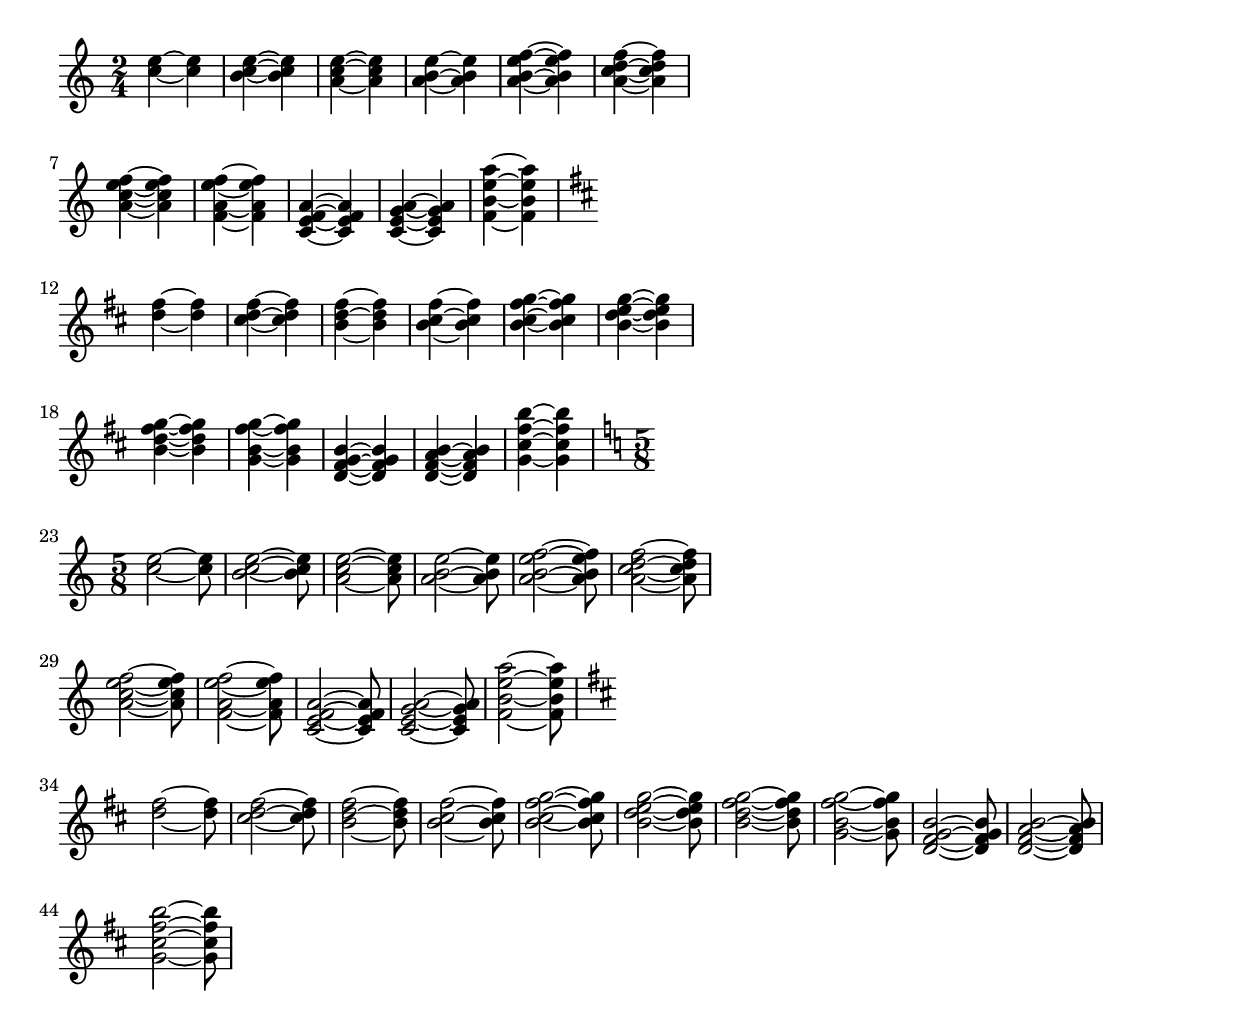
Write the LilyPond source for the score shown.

\header {

  texidoc = "In chords, ties keep closer to the note head vertically,
but never collide with heads or stems.  Seconds are formatted up/@/down;
the rest of the ties are positioned according to their vertical
position.

The code does not handle all cases.  Sometimes ties will printed on top
of or very close to each other.  This happens in the last chords of
each system."

}

\version "2.19.22"

\paper {
  indent = #0.0
  ragged-right = ##t
}



generateTiePattern
= #(define-music-function (is-long chords) (boolean? ly:music?)

    "

translate x y z to x~x y~y z~z

" 
    
  (define (chord->tied-chord chord)
    (let*
	((ch1 (ly:music-deep-copy chord))
	 (ch2 (ly:music-deep-copy chord))
	 (dur1 (ly:make-duration
		(if is-long
		    1 2)))
	 (dur2 (ly:make-duration
		(if is-long
		    3 2))))

      (for-each (lambda (e)
		  (ly:music-set-property! e 'duration dur1))
		(ly:music-property ch1 'elements))

      (for-each (lambda (e)
		  (ly:music-set-property! e 'duration dur2))
		(ly:music-property ch2 'elements))
      
      (set! (ly:music-property ch1 'elements)
	    (cons
	     (make-music 'TieEvent)
	     (ly:music-property ch1 'elements)))

      (list ch1 ch2)))

  (make-music 'SequentialMusic 'elements (append-map
					  chord->tied-chord (ly:music-property  chords 'elements))))

baseChords =
\applyMusic #(lambda (mus)
	      (ly:music-property mus 'element))
\relative {
  <c'' e>  
  <b c e>
  <a c e>
  <a b e>
  <a b e f>
  <a c d f>
  <a c e f>
  <f a e' f>
  <c e f a> 
  <c e g a>
  <f b e a>
}

testShort =
{
  \key c \major
  \generateTiePattern ##f \baseChords
}  

testLong =
{
  \key c \major
  \generateTiePattern ##t \baseChords
}  

\new Voice
{
  \time 2/4

  \testShort \break
  \transpose c d \testShort \break
  \time 5/8
  \testLong \break
  \transpose c d \testLong \break
}


